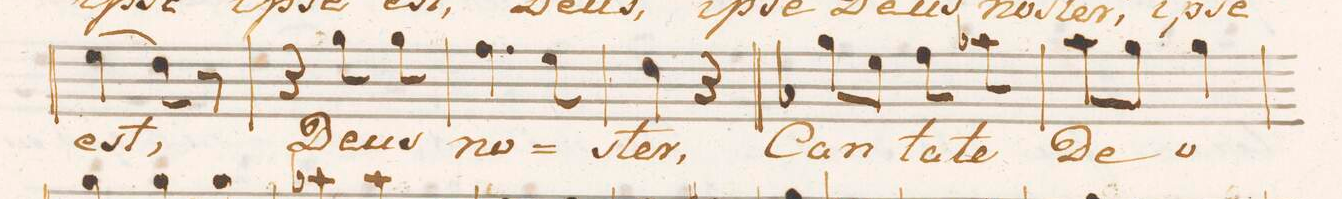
**kern	**text
*I"Alto.	*
*clefC3	*
*k[]	*
*M2/4	*
(>4f\	est,
8e\)	.
8r	.
=57	=57
4r	.
8a\	De-
8a\	-us
=58	=58
4.g\	no-
8f\	.
=59	=59
4e\	-ster,
4r	.
=60||	=60||
*k[b-]	*
8a\L	Can-
8f\J	.
8g\	-ta-
8b-X\	-te
=61	=61
8b-\L	De-
8a\J	.
4a\	-o
=62	=62
*-	*-
